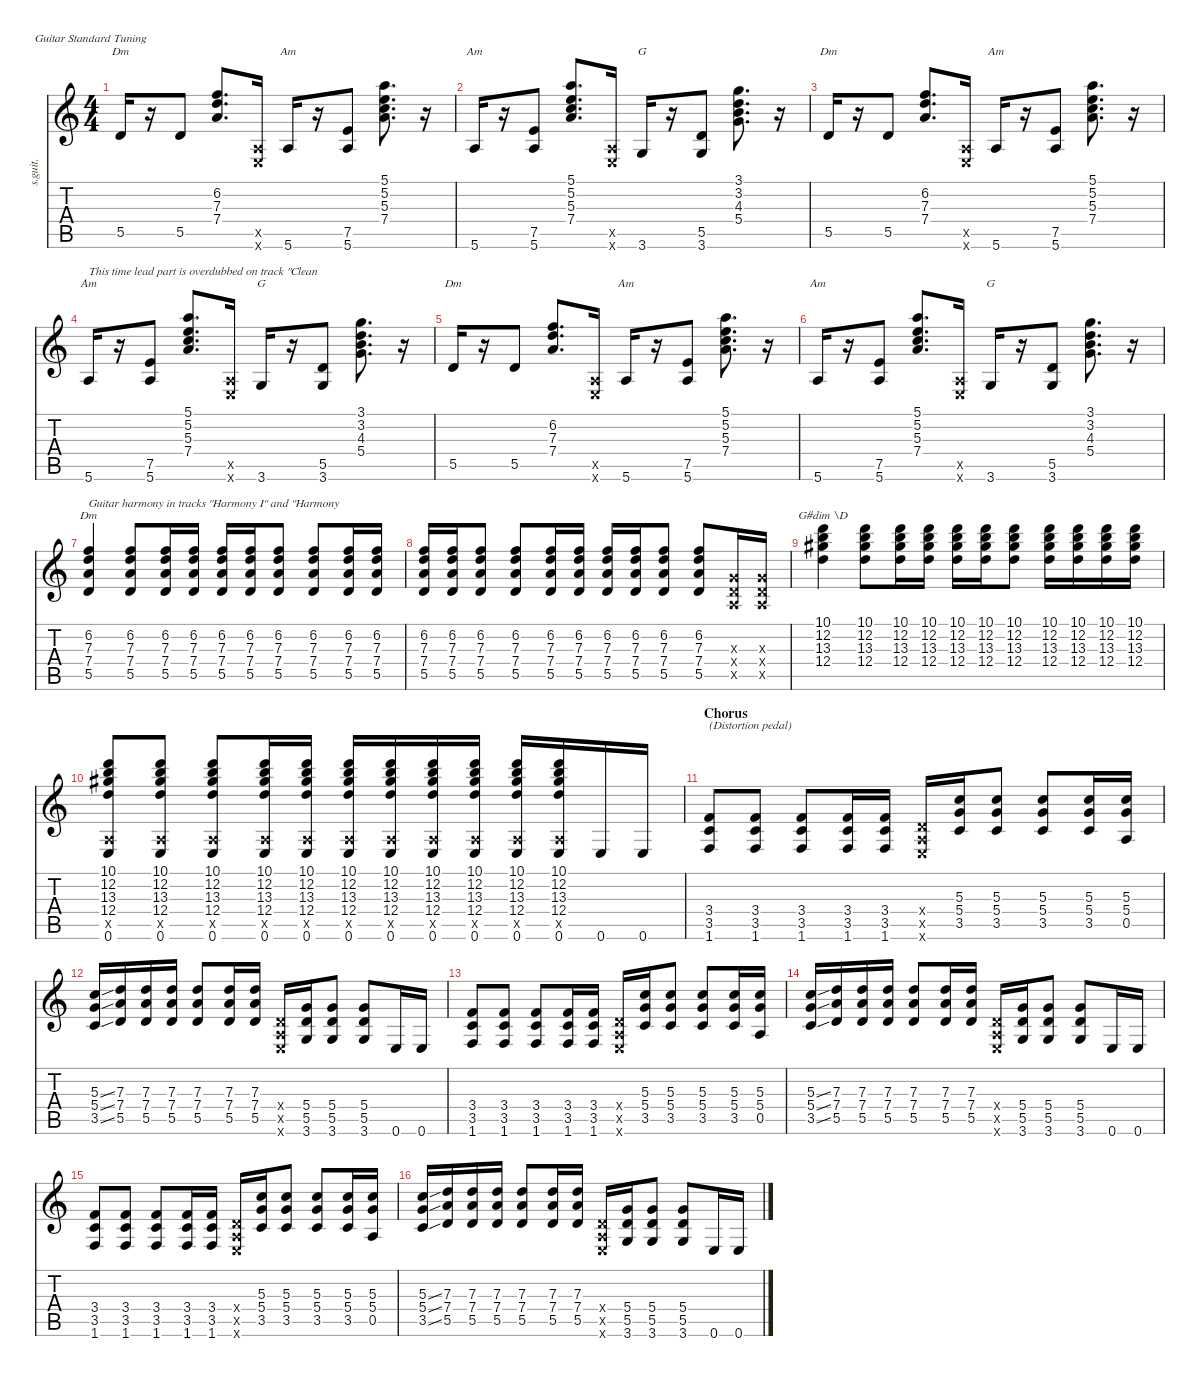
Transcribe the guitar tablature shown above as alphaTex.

\defaultSystemsLayout 4
\hideDynamics
\bracketExtendMode nobrackets
\track ("Rhythm Guitar" "s.guit.") {instrument overdrivenguitar}
\staff {score tabs}
\tuning (E4 B3 G3 D3 A2 E2)
\chord ("Am" 3 1 2 2 0 x) {showdiagram false}
\chord ("G" 3 1 2 2 0 x) {showdiagram false}
\chord ("Dm" 3 1 2 2 0 x) {showdiagram false}
\chord ("G#dim \\D" 3 1 2 2 0 x) {showdiagram false}
\ts (4 4)
\tempo (96 hide)
\clef g2
\ks c
5.5.16{ch "Dm" dy f} r.16 5.5.8 (6.2 7.3 7.4).8{d} (0.5{x} 0.6{x}).16 5.6.16{ch "Am"} r.16 (7.5 5.6).8 (5.1 5.2 5.3 7.4).8{d} r.16 |
5.6.16{ch "Am"} r.16 (7.5 5.6).8 (5.1 5.2 5.3 7.4).8{d} (0.5{x} 0.6{x}).16 3.6.16{ch "G"} r.16 (5.5 3.6).8 (3.1 3.2 4.3 5.4).8{d} r.16 |
5.5.16{ch "Dm"} r.16 5.5.8 (6.2 7.3 7.4).8{d} (0.5{x} 0.6{x}).16 5.6.16{ch "Am"} r.16 (7.5 5.6).8 (5.1 5.2 5.3 7.4).8{d} r.16 |
5.6.16{ch "Am" txt "This time lead part is overdubbed on track \"Clean "} r.16 (7.5 5.6).8 (5.1 5.2 5.3 7.4).8{d} (0.5{x} 0.6{x}).16 3.6.16{ch "G"} r.16 (5.5 3.6).8 (3.1 3.2 4.3 5.4).8{d} r.16 |
5.5.16{ch "Dm"} r.16 5.5.8 (6.2 7.3 7.4).8{d} (0.5{x} 0.6{x}).16 5.6.16{ch "Am"} r.16 (7.5 5.6).8 (5.1 5.2 5.3 7.4).8{d} r.16 |
5.6.16{ch "Am"} r.16 (7.5 5.6).8 (5.1 5.2 5.3 7.4).8{d} (0.5{x} 0.6{x}).16 3.6.16{ch "G"} r.16 (5.5 3.6).8 (3.1 3.2 4.3 5.4).8{d} r.16 |
(6.2 7.3 7.4 5.5).4{ch "Dm" txt "Guitar harmony in tracks \"Harmony I\" and \"Harmony "} (6.2 7.3 7.4 5.5).8 (6.2 7.3 7.4 5.5).16 (6.2 7.3 7.4 5.5).16 (6.2 7.3 7.4 5.5).16 (6.2 7.3 7.4 5.5).16 (6.2 7.3 7.4 5.5).8 (6.2 7.3 7.4 5.5).8 (6.2 7.3 7.4 5.5).16 (6.2 7.3 7.4 5.5).16 |
(6.2 7.3 7.4 5.5).16 (6.2 7.3 7.4 5.5).16 (6.2 7.3 7.4 5.5).8 (6.2 7.3 7.4 5.5).8 (6.2 7.3 7.4 5.5).16 (6.2 7.3 7.4 5.5).16 (6.2 7.3 7.4 5.5).16 (6.2 7.3 7.4 5.5).16 (6.2 7.3 7.4 5.5).8 (6.2 7.3 7.4 5.5).8 (0.3{x} 0.4{x} 0.5{x}).16 (0.3{x} 0.4{x} 0.5{x}).16{dy mp} |
(10.1 12.2 13.3{acc #} 12.4).4{ch "G#dim \\D" dy f} (10.1 12.2 13.3{acc #} 12.4).8 (10.1 12.2 13.3{acc #} 12.4).16 (10.1 12.2 13.3{acc #} 12.4).16 (10.1 12.2 13.3{acc #} 12.4).16 (10.1 12.2 13.3{acc #} 12.4).16 (10.1 12.2 13.3{acc #} 12.4).8 (10.1 12.2 13.3{acc #} 12.4).16 (10.1 12.2 13.3{acc #} 12.4).16 (10.1 12.2 13.3{acc #} 12.4).16 (10.1 12.2 13.3{acc #} 12.4).16 |
(10.1 12.2 13.3{acc #} 12.4 0.5{x} 0.6).8 (10.1 12.2 13.3{acc #} 12.4 0.5{x} 0.6).8 (10.1 12.2 13.3{acc #} 12.4 0.5{x} 0.6).8 (10.1 12.2 13.3{acc #} 12.4 0.5{x} 0.6).16 (10.1 12.2 13.3{acc #} 12.4 0.5{x} 0.6).16 (10.1 12.2 13.3{acc #} 12.4 0.5{x} 0.6).16 (10.1 12.2 13.3{acc #} 12.4 0.5{x} 0.6).16 (10.1 12.2 13.3{acc #} 12.4 0.5{x} 0.6).16 (10.1 12.2 13.3{acc #} 12.4 0.5{x} 0.6).16 (10.1 12.2 13.3{acc #} 12.4 0.5{x} 0.6).16 (10.1 12.2 13.3{acc #} 12.4 0.5{x} 0.6).16 0.6.16 0.6.16 |
\section ("" "Chorus")
(3.4 3.5 1.6).8{txt "(Distortion pedal)"} (3.4 3.5 1.6).8 (3.4 3.5 1.6).8 (3.4 3.5 1.6).16 (3.4 3.5 1.6).16 (0.4{x} 0.5{x} 0.6{x}).16 (5.3 5.4 3.5).16 (5.3 5.4 3.5).8 (5.3 5.4 3.5).8 (5.3 5.4 3.5).16 (5.3 5.4 0.5).16 |
(5.3{ss} 5.4{ss} 3.5{ss}).16 (7.3 7.4 5.5).16 (7.3 7.4 5.5).16 (7.3 7.4 5.5).16 (7.3 7.4 5.5).8 (7.3 7.4 5.5).16 (7.3 7.4 5.5).16 (0.4{x} 0.5{x} 0.6{x}).16 (5.4 5.5 3.6).16 (5.4 5.5 3.6).8 (5.4 5.5 3.6).8 0.6.16 0.6.16 |
(3.4 3.5 1.6).8 (3.4 3.5 1.6).8 (3.4 3.5 1.6).8 (3.4 3.5 1.6).16 (3.4 3.5 1.6).16 (0.4{x} 0.5{x} 0.6{x}).16 (5.3 5.4 3.5).16 (5.3 5.4 3.5).8 (5.3 5.4 3.5).8 (5.3 5.4 3.5).16 (5.3 5.4 0.5).16 |
(5.3{ss} 5.4{ss} 3.5{ss}).16 (7.3 7.4 5.5).16 (7.3 7.4 5.5).16 (7.3 7.4 5.5).16 (7.3 7.4 5.5).8 (7.3 7.4 5.5).16 (7.3 7.4 5.5).16 (0.4{x} 0.5{x} 0.6{x}).16 (5.4 5.5 3.6).16 (5.4 5.5 3.6).8 (5.4 5.5 3.6).8 0.6.16 0.6.16 |
(3.4 3.5 1.6).8 (3.4 3.5 1.6).8 (3.4 3.5 1.6).8 (3.4 3.5 1.6).16 (3.4 3.5 1.6).16 (0.4{x} 0.5{x} 0.6{x}).16 (5.3 5.4 3.5).16 (5.3 5.4 3.5).8 (5.3 5.4 3.5).8 (5.3 5.4 3.5).16 (5.3 5.4 0.5).16 |
(5.3{ss} 5.4{ss} 3.5{ss}).16 (7.3 7.4 5.5).16 (7.3 7.4 5.5).16 (7.3 7.4 5.5).16 (7.3 7.4 5.5).8 (7.3 7.4 5.5).16 (7.3 7.4 5.5).16 (0.4{x} 0.5{x} 0.6{x}).16 (5.4 5.5 3.6).16 (5.4 5.5 3.6).8 (5.4 5.5 3.6).8 0.6.16 0.6.16
